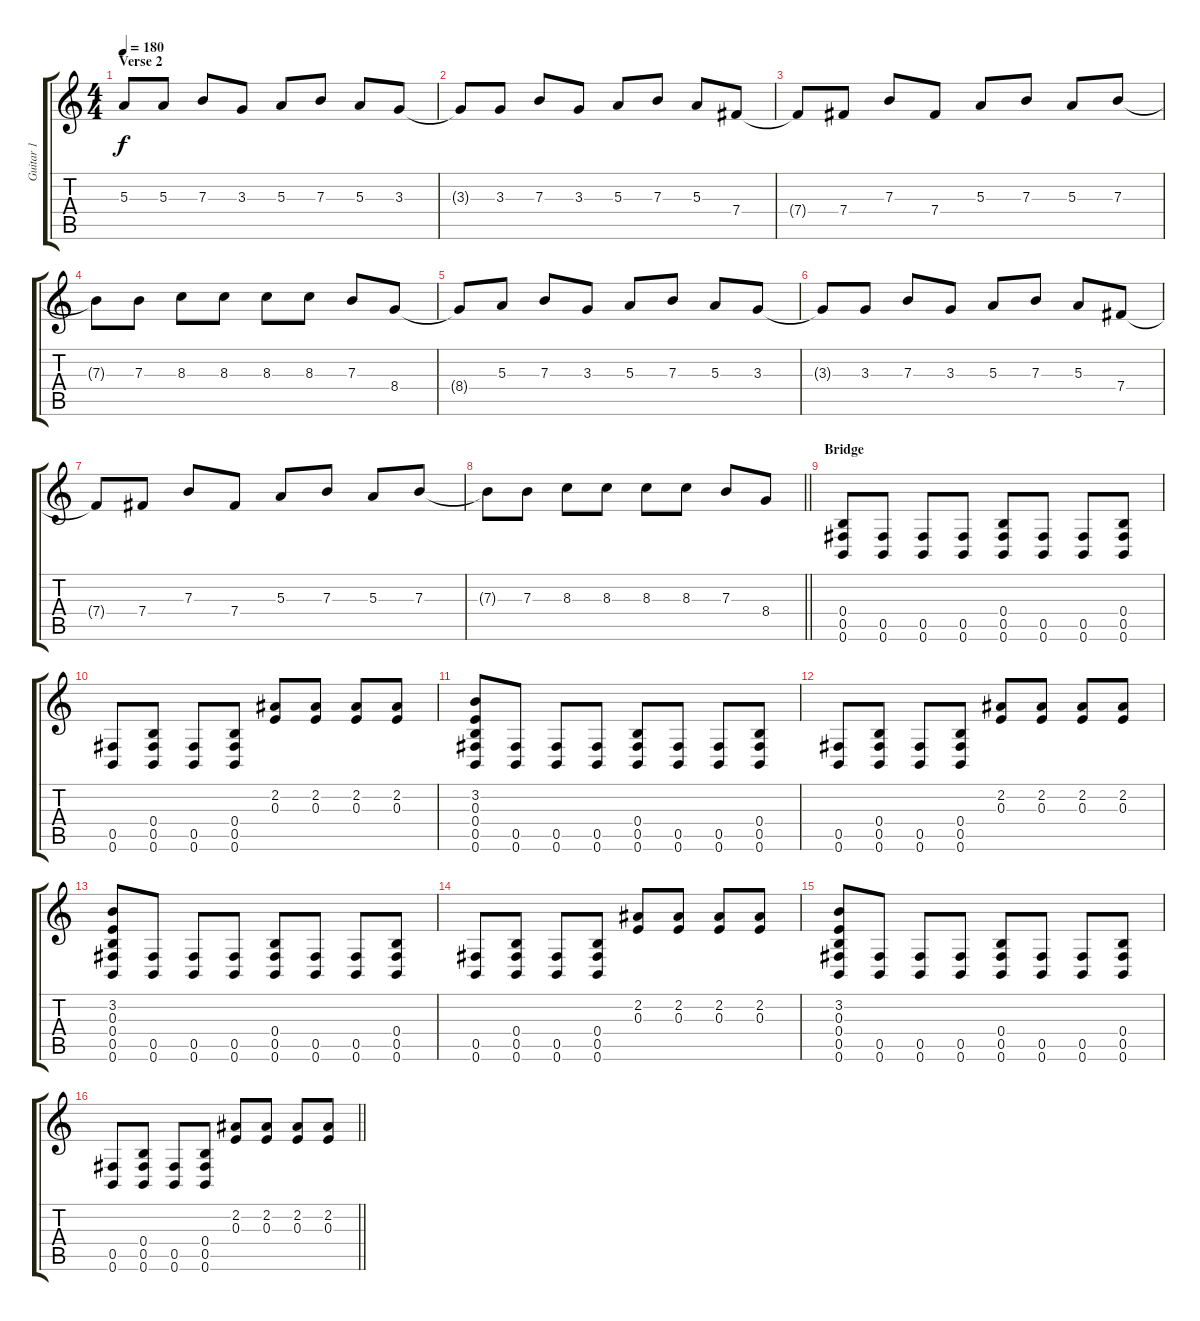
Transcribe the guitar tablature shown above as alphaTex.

\track ("Guitar 1" "Guitar 1") {instrument distortionguitar}
\staff {score tabs}
\tuning (Db4 Ab3 E3 B2 Gb2 B1) {hide}
\ts (4 4)
\section ("" "Verse 2")
\tempo 180
\clef g2
\ks c
5.3.8{dy f} 5.3.8 7.3.8 3.3.8 5.3.8 7.3.8 5.3.8 3.3.8 |
3.3{t}.8 3.3.8 7.3.8 3.3.8 5.3.8 7.3.8 5.3.8 7.4.8 |
7.4{t}.8 7.4.8 7.3.8 7.4.8 5.3.8 7.3.8 5.3.8 7.3.8 |
7.3{t}.8 7.3.8 8.3.8 8.3.8 8.3.8 8.3.8 7.3.8 8.4.8 |
8.4{t}.8 5.3.8 7.3.8 3.3.8 5.3.8 7.3.8 5.3.8 3.3.8 |
3.3{t}.8 3.3.8 7.3.8 3.3.8 5.3.8 7.3.8 5.3.8 7.4.8 |
7.4{t}.8 7.4.8 7.3.8 7.4.8 5.3.8 7.3.8 5.3.8 7.3.8 |
\barLineRight lightlight
7.3{t}.8 7.3.8 8.3.8 8.3.8 8.3.8 8.3.8 7.3.8 8.4.8 |
\section ("" "Bridge")
(0.4 0.5 0.6).8 (0.5 0.6).8 (0.5 0.6).8 (0.5 0.6).8 (0.4 0.5 0.6).8 (0.5 0.6).8 (0.5 0.6).8 (0.4 0.5 0.6).8 |
(0.5 0.6).8 (0.4 0.5 0.6).8 (0.5 0.6).8 (0.4 0.5 0.6).8 (2.2 0.3).8 (2.2 0.3).8 (2.2 0.3).8 (2.2 0.3).8 |
(3.2 0.3 0.4 0.5 0.6).8 (0.5 0.6).8 (0.5 0.6).8 (0.5 0.6).8 (0.4 0.5 0.6).8 (0.5 0.6).8 (0.5 0.6).8 (0.4 0.5 0.6).8 |
(0.5 0.6).8 (0.4 0.5 0.6).8 (0.5 0.6).8 (0.4 0.5 0.6).8 (2.2 0.3).8 (2.2 0.3).8 (2.2 0.3).8 (2.2 0.3).8 |
(3.2 0.3 0.4 0.5 0.6).8 (0.5 0.6).8 (0.5 0.6).8 (0.5 0.6).8 (0.4 0.5 0.6).8 (0.5 0.6).8 (0.5 0.6).8 (0.4 0.5 0.6).8 |
(0.5 0.6).8 (0.4 0.5 0.6).8 (0.5 0.6).8 (0.4 0.5 0.6).8 (2.2 0.3).8 (2.2 0.3).8 (2.2 0.3).8 (2.2 0.3).8 |
(3.2 0.3 0.4 0.5 0.6).8 (0.5 0.6).8 (0.5 0.6).8 (0.5 0.6).8 (0.4 0.5 0.6).8 (0.5 0.6).8 (0.5 0.6).8 (0.4 0.5 0.6).8 |
\barLineRight lightlight
(0.5 0.6).8 (0.4 0.5 0.6).8 (0.5 0.6).8 (0.4 0.5 0.6).8 (2.2 0.3).8 (2.2 0.3).8 (2.2 0.3).8 (2.2 0.3).8
